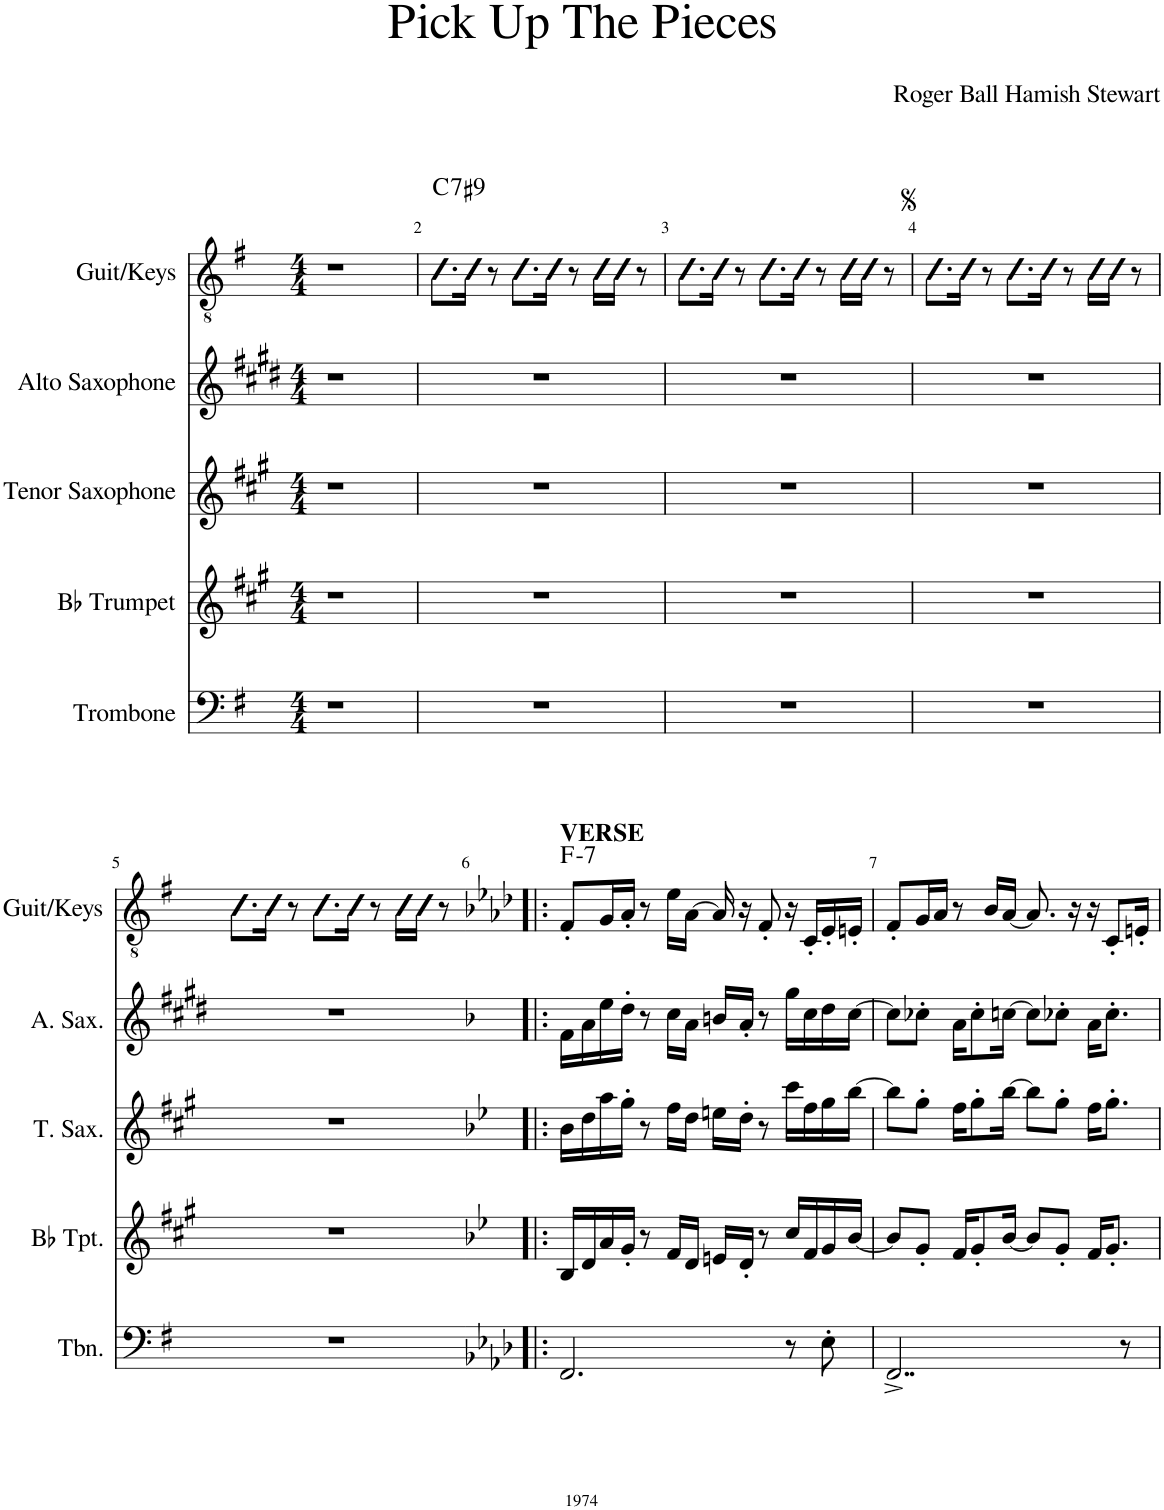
**kern	**kern	**kern	**kern	**kern	**harte
*part5	*part4	*part3	*part2	*part1	*part1
*staff5	*staff4	*staff3	*staff2	*staff1	*
*I"Trombone	*I"Bb Trumpet	*I"Tenor Saxophone	*I"Alto Saxophone	*I"Guit/Keys	*
*I'Tbn.	*I'Bb Tpt.	*I'T. Sax.	*I'A. Sax.	*I'Guit/Keys	*
*clefF4	*clefG2	*clefG2	*clefG2	*clefGv2	*
*	*Trd1c2	*Trd8c14	*Trd5c9	*	*
*k[f#]	*k[f#c#g#]	*k[f#c#g#]	*k[f#c#g#d#]	*k[f#]	*
*M4/4	*M4/4	*M4/4	*M4/4	*M4/4	*
=1	=1	=1	=1	=1	=1
1r	1r	1r	1r	1r	.
=2	=2	=2	=2	=2	=2
!	!	!	!	!	!LO:H:n=1:kt=N.C.
!	!	!	!	!	!LO:H:n=2:kt=7
1r	1r	1r	1r	8.c\L	N C:7(#9)
.	.	.	.	16c\Jk	.
.	.	.	.	8r	.
.	.	.	.	8.c\L	.
.	.	.	.	16c\Jk	.
.	.	.	.	8r	.
.	.	.	.	16c\LL	.
.	.	.	.	16c\JJ	.
.	.	.	.	8r	.
=3	=3	=3	=3	=3	=3
1r	1r	1r	1r	8.c\L	.
.	.	.	.	16c\Jk	.
.	.	.	.	8r	.
.	.	.	.	8.c\L	.
.	.	.	.	16c\Jk	.
.	.	.	.	8r	.
.	.	.	.	16c\LL	.
.	.	.	.	16c\JJ	.
.	.	.	.	8r	.
=4	=4	=4	=4	=4	=4
1r	1r	1r	1r	8.c\L	.
.	.	.	.	16c\Jk	.
.	.	.	.	8r	.
.	.	.	.	8.c\L	.
.	.	.	.	16c\Jk	.
.	.	.	.	8r	.
.	.	.	.	16c\LL	.
.	.	.	.	16c\JJ	.
.	.	.	.	8r	.
!!LO:LB:g=z
=5	=5	=5	=5	=5	=5
1r	1r	1r	1r	8.c\L	.
.	.	.	.	16c\Jk	.
.	.	.	.	8r	.
.	.	.	.	8.c\L	.
.	.	.	.	16c\Jk	.
.	.	.	.	8r	.
.	.	.	.	16c\LL	.
.	.	.	.	16c\JJ	.
.	.	.	.	8r	.
=6!|:	=6!|:	=6!|:	=6!|:	=6!|:	=6!|:
*k[b-e-a-d-]	*k[b-e-]	*k[b-e-]	*k[b-]	*k[b-e-a-d-]	*
!	!	!	!	!LO:TX:a:B:t=VERSE	!LO:H:kt=7
2.FF/	16B-/LL	16b-\LL	16f\LL	8F'/L	F:min7
.	16d/	16dd\	16a\	.	.
.	16a/	16aa\	16ee\	16G/L	.
.	16g'/JJ	16gg'\JJ	16dd'\JJ	16A-'/JJ	.
.	8r	8r	8r	8r	.
.	16f/LL	16ff\LL	16cc\LL	16e-\LL	.
.	16d/JJ	16dd\JJ	16a\JJ	[16A-\JJ	.
.	16en/LL	16een\LL	16bn/LL	16A-/]	.
.	16d'/JJ	16dd'\JJ	16a'/JJ	16r	.
.	8r	8r	8r	8F'/	.
8r	16cc/LL	16ccc\LL	16gg\LL	16r	.
.	16f/	16ff\	16cc\	16C'/LL	.
8E-'\	16g/	16gg\	16dd\	16E-'/	.
.	[16b-/JJ	[16bb-\JJ	[16cc\JJ	16En'/JJ	.
=7	=7	=7	=7	=7	=7
2..FF^/	8b-/L]	8bb-\L]	8cc\L]	8F'/L	.
.	8g'/J	8gg'\J	8cc-X'\J	16G/L	.
.	.	.	.	16A-/JJ	.
.	16f/KL	16ff\KL	16a\KL	8r	.
.	8g'/	8gg'\	8cc-'\	.	.
.	.	.	.	16B-/LL	.
.	[16b-/Jk	[16bb-\Jk	[16ccn\Jk	[16A-/JJ	.
.	8b-/L]	8bb-\L]	8cc\L]	8.A-/]	.
.	8g'/J	8gg'\J	8cc-X'\J	.	.
.	.	.	.	16r	.
.	16f/KL	16ff\KL	16a\KL	16r	.
.	8.g'/J	8.gg'\J	8.cc-'\J	8C'/L	.
8r	.	.	.	.	.
.	.	.	.	16En'/Jk	.
=	=	=	=	=	=
*-	*-	*-	*-	*-	*-
